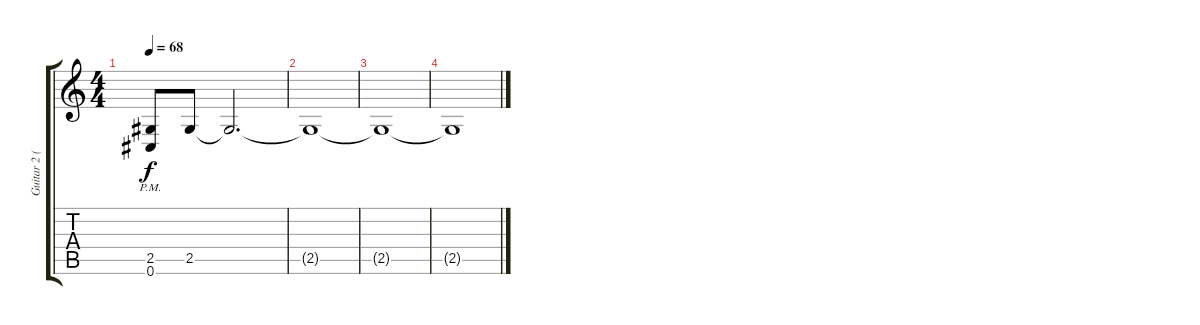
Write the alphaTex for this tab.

\track ("Guitar 2 (Distortion)" "Guitar 2 (") {instrument distortionguitar}
\staff {score tabs}
\tuning (Db4 Ab3 E3 B2 Gb2 Db2) {hide}
\ts (4 4)
\tempo 68
\clef g2
\ks c
(2.5{pm} 0.6{pm}).8{dy f} 2.5.8 2.5{t}.2{d volume 0} |
2.5{t}.1 |
2.5{t}.1 |
2.5{t}.1
